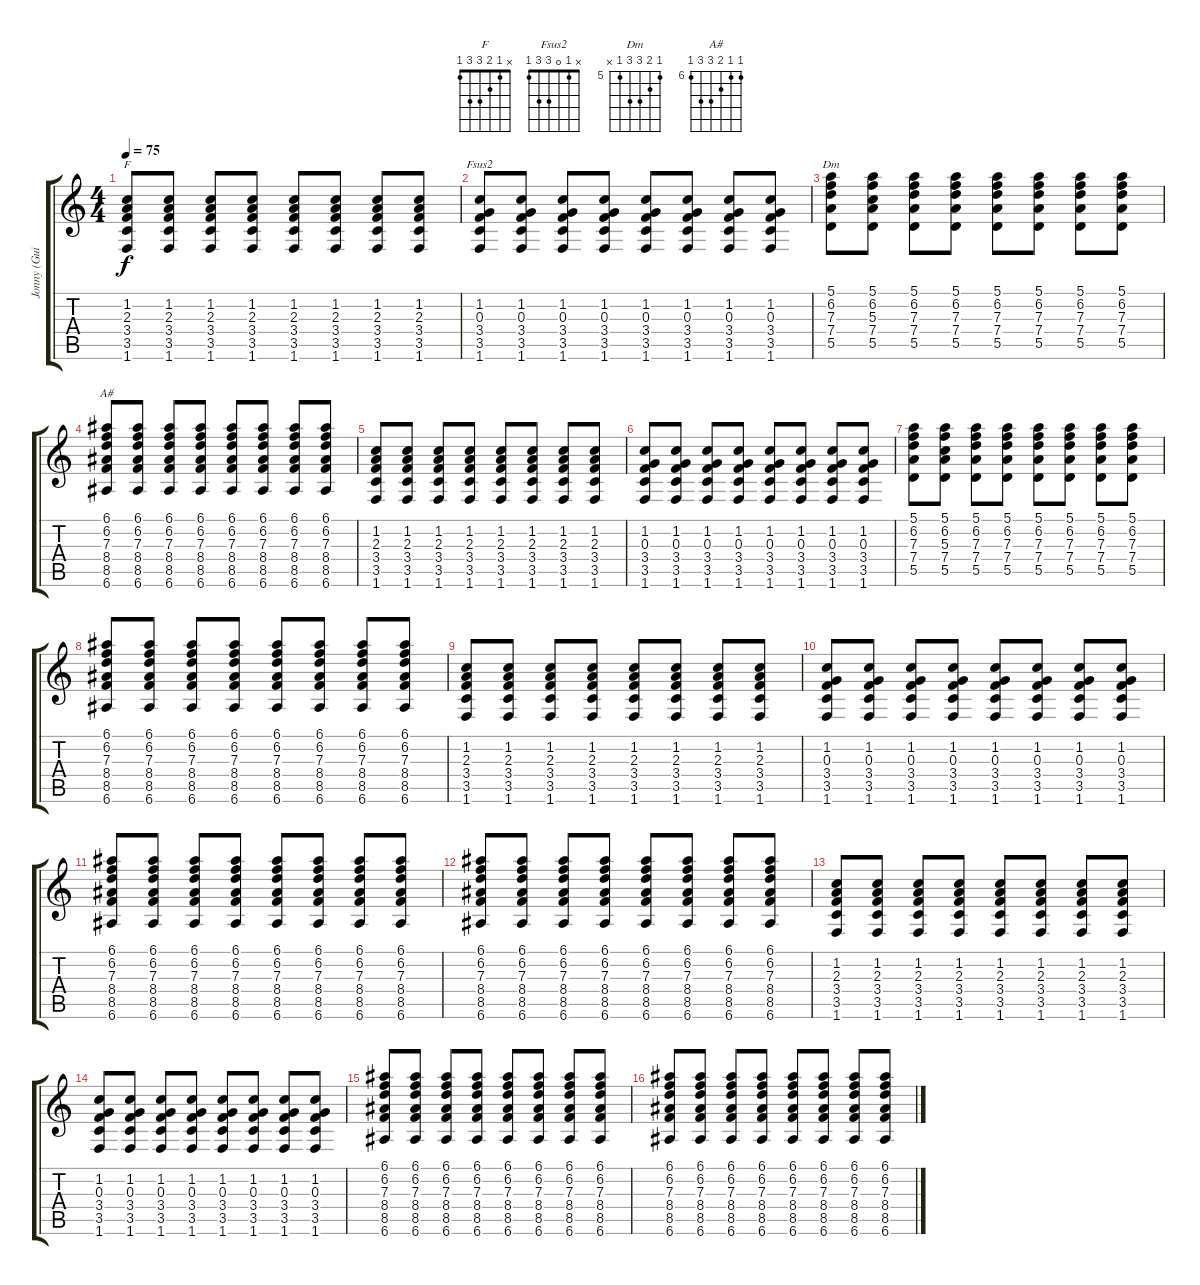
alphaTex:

\track ("Jonny (Guitar 1)" "Jonny (Gui") {instrument acousticguitarsteel}
\staff {score tabs}
\tuning (E4 B3 G3 D3 A2 E2) {hide}
\chord ("F" x 1 2 3 3 1)
\chord ("Fsus2" x 1 0 3 3 1)
\chord ("Dm" 5 6 7 7 5 x) {firstfret 5}
\chord ("A#" 6 6 7 8 8 6) {firstfret 6}
\ts (4 4)
\tempo 75
\clef g2
\ks c
(1.2 2.3 3.4 3.5 1.6).8{ch "F" dy f} (1.2 2.3 3.4 3.5 1.6).8 (1.2 2.3 3.4 3.5 1.6).8 (1.2 2.3 3.4 3.5 1.6).8 (1.2 2.3 3.4 3.5 1.6).8 (1.2 2.3 3.4 3.5 1.6).8 (1.2 2.3 3.4 3.5 1.6).8 (1.2 2.3 3.4 3.5 1.6).8 |
(1.2 0.3 3.4 3.5 1.6).8{ch "Fsus2"} (1.2 0.3 3.4 3.5 1.6).8 (1.2 0.3 3.4 3.5 1.6).8 (1.2 0.3 3.4 3.5 1.6).8 (1.2 0.3 3.4 3.5 1.6).8 (1.2 0.3 3.4 3.5 1.6).8 (1.2 0.3 3.4 3.5 1.6).8 (1.2 0.3 3.4 3.5 1.6).8 |
(5.1 6.2 7.3 7.4 5.5).8{ch "Dm"} (5.1 6.2 5.3 7.4 5.5).8 (5.1 6.2 7.3 7.4 5.5).8 (5.1 6.2 7.3 7.4 5.5).8 (5.1 6.2 7.3 7.4 5.5).8 (5.1 6.2 7.3 7.4 5.5).8 (5.1 6.2 7.3 7.4 5.5).8 (5.1 6.2 7.3 7.4 5.5).8 |
(6.1 6.2 7.3 8.4 8.5 6.6).8{ch "A#"} (6.1 6.2 7.3 8.4 8.5 6.6).8 (6.1 6.2 7.3 8.4 8.5 6.6).8 (6.1 6.2 7.3 8.4 8.5 6.6).8 (6.1 6.2 7.3 8.4 8.5 6.6).8 (6.1 6.2 7.3 8.4 8.5 6.6).8 (6.1 6.2 7.3 8.4 8.5 6.6).8 (6.1 6.2 7.3 8.4 8.5 6.6).8 |
(1.2 2.3 3.4 3.5 1.6).8 (1.2 2.3 3.4 3.5 1.6).8 (1.2 2.3 3.4 3.5 1.6).8 (1.2 2.3 3.4 3.5 1.6).8 (1.2 2.3 3.4 3.5 1.6).8 (1.2 2.3 3.4 3.5 1.6).8 (1.2 2.3 3.4 3.5 1.6).8 (1.2 2.3 3.4 3.5 1.6).8 |
(1.2 0.3 3.4 3.5 1.6).8 (1.2 0.3 3.4 3.5 1.6).8 (1.2 0.3 3.4 3.5 1.6).8 (1.2 0.3 3.4 3.5 1.6).8 (1.2 0.3 3.4 3.5 1.6).8 (1.2 0.3 3.4 3.5 1.6).8 (1.2 0.3 3.4 3.5 1.6).8 (1.2 0.3 3.4 3.5 1.6).8 |
(5.1 6.2 7.3 7.4 5.5).8 (5.1 6.2 5.3 7.4 5.5).8 (5.1 6.2 7.3 7.4 5.5).8 (5.1 6.2 7.3 7.4 5.5).8 (5.1 6.2 7.3 7.4 5.5).8 (5.1 6.2 7.3 7.4 5.5).8 (5.1 6.2 7.3 7.4 5.5).8 (5.1 6.2 7.3 7.4 5.5).8 |
(6.1 6.2 7.3 8.4 8.5 6.6).8 (6.1 6.2 7.3 8.4 8.5 6.6).8 (6.1 6.2 7.3 8.4 8.5 6.6).8 (6.1 6.2 7.3 8.4 8.5 6.6).8 (6.1 6.2 7.3 8.4 8.5 6.6).8 (6.1 6.2 7.3 8.4 8.5 6.6).8 (6.1 6.2 7.3 8.4 8.5 6.6).8 (6.1 6.2 7.3 8.4 8.5 6.6).8 |
(1.2 2.3 3.4 3.5 1.6).8 (1.2 2.3 3.4 3.5 1.6).8 (1.2 2.3 3.4 3.5 1.6).8 (1.2 2.3 3.4 3.5 1.6).8 (1.2 2.3 3.4 3.5 1.6).8 (1.2 2.3 3.4 3.5 1.6).8 (1.2 2.3 3.4 3.5 1.6).8 (1.2 2.3 3.4 3.5 1.6).8 |
(1.2 0.3 3.4 3.5 1.6).8 (1.2 0.3 3.4 3.5 1.6).8 (1.2 0.3 3.4 3.5 1.6).8 (1.2 0.3 3.4 3.5 1.6).8 (1.2 0.3 3.4 3.5 1.6).8 (1.2 0.3 3.4 3.5 1.6).8 (1.2 0.3 3.4 3.5 1.6).8 (1.2 0.3 3.4 3.5 1.6).8 |
(6.1 6.2 7.3 8.4 8.5 6.6).8 (6.1 6.2 7.3 8.4 8.5 6.6).8 (6.1 6.2 7.3 8.4 8.5 6.6).8 (6.1 6.2 7.3 8.4 8.5 6.6).8 (6.1 6.2 7.3 8.4 8.5 6.6).8 (6.1 6.2 7.3 8.4 8.5 6.6).8 (6.1 6.2 7.3 8.4 8.5 6.6).8 (6.1 6.2 7.3 8.4 8.5 6.6).8 |
(6.1 6.2 7.3 8.4 8.5 6.6).8 (6.1 6.2 7.3 8.4 8.5 6.6).8 (6.1 6.2 7.3 8.4 8.5 6.6).8 (6.1 6.2 7.3 8.4 8.5 6.6).8 (6.1 6.2 7.3 8.4 8.5 6.6).8 (6.1 6.2 7.3 8.4 8.5 6.6).8 (6.1 6.2 7.3 8.4 8.5 6.6).8 (6.1 6.2 7.3 8.4 8.5 6.6).8 |
(1.2 2.3 3.4 3.5 1.6).8 (1.2 2.3 3.4 3.5 1.6).8 (1.2 2.3 3.4 3.5 1.6).8 (1.2 2.3 3.4 3.5 1.6).8 (1.2 2.3 3.4 3.5 1.6).8 (1.2 2.3 3.4 3.5 1.6).8 (1.2 2.3 3.4 3.5 1.6).8 (1.2 2.3 3.4 3.5 1.6).8 |
(1.2 0.3 3.4 3.5 1.6).8 (1.2 0.3 3.4 3.5 1.6).8 (1.2 0.3 3.4 3.5 1.6).8 (1.2 0.3 3.4 3.5 1.6).8 (1.2 0.3 3.4 3.5 1.6).8 (1.2 0.3 3.4 3.5 1.6).8 (1.2 0.3 3.4 3.5 1.6).8 (1.2 0.3 3.4 3.5 1.6).8 |
(6.1 6.2 7.3 8.4 8.5 6.6).8 (6.1 6.2 7.3 8.4 8.5 6.6).8 (6.1 6.2 7.3 8.4 8.5 6.6).8 (6.1 6.2 7.3 8.4 8.5 6.6).8 (6.1 6.2 7.3 8.4 8.5 6.6).8 (6.1 6.2 7.3 8.4 8.5 6.6).8 (6.1 6.2 7.3 8.4 8.5 6.6).8 (6.1 6.2 7.3 8.4 8.5 6.6).8 |
(6.1 6.2 7.3 8.4 8.5 6.6).8 (6.1 6.2 7.3 8.4 8.5 6.6).8 (6.1 6.2 7.3 8.4 8.5 6.6).8 (6.1 6.2 7.3 8.4 8.5 6.6).8 (6.1 6.2 7.3 8.4 8.5 6.6).8 (6.1 6.2 7.3 8.4 8.5 6.6).8 (6.1 6.2 7.3 8.4 8.5 6.6).8 (6.1 6.2 7.3 8.4 8.5 6.6).8
